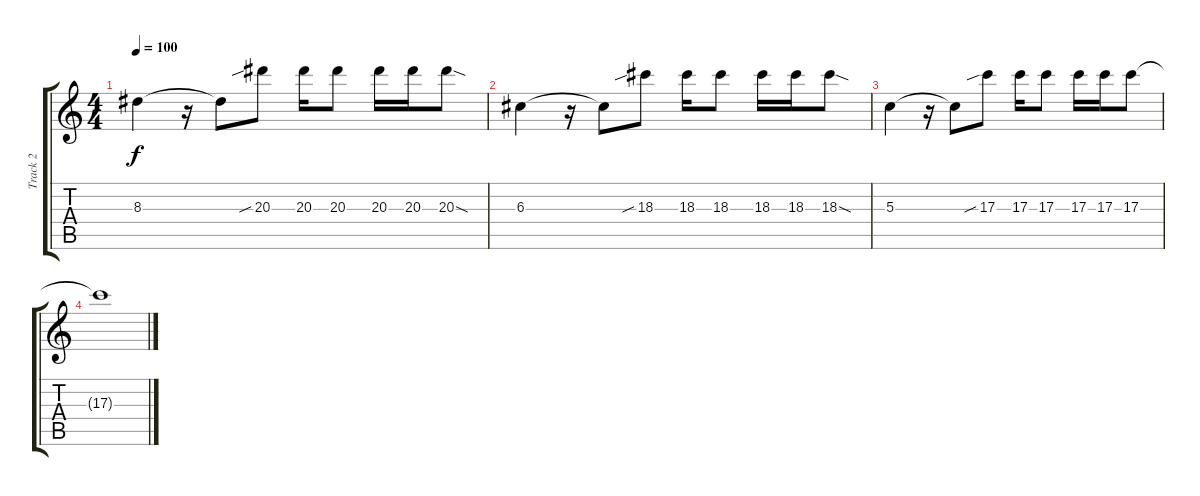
\track ("Track 2" "Track 2") {instrument overdrivenguitar}
\staff {score tabs}
\tuning (E4 B3 G3 D3 A2 E2) {hide}
\ts (4 4)
\tempo 100
\clef g2
\ks c
8.3.4{dy f} r.16 8.3{t}.8 20.3{sib}.8 20.3.16 20.3.8 20.3.16 20.3.16 20.3{sod}.8 |
6.3.4 r.16 6.3{t}.8 18.3{sib}.8 18.3.16 18.3.8 18.3.16 18.3.16 18.3{sod}.8 |
5.3.4 r.16 5.3{t}.8 17.3{sib}.8 17.3.16 17.3.8 17.3.16 17.3.16 17.3.8 |
17.3{t}.1
